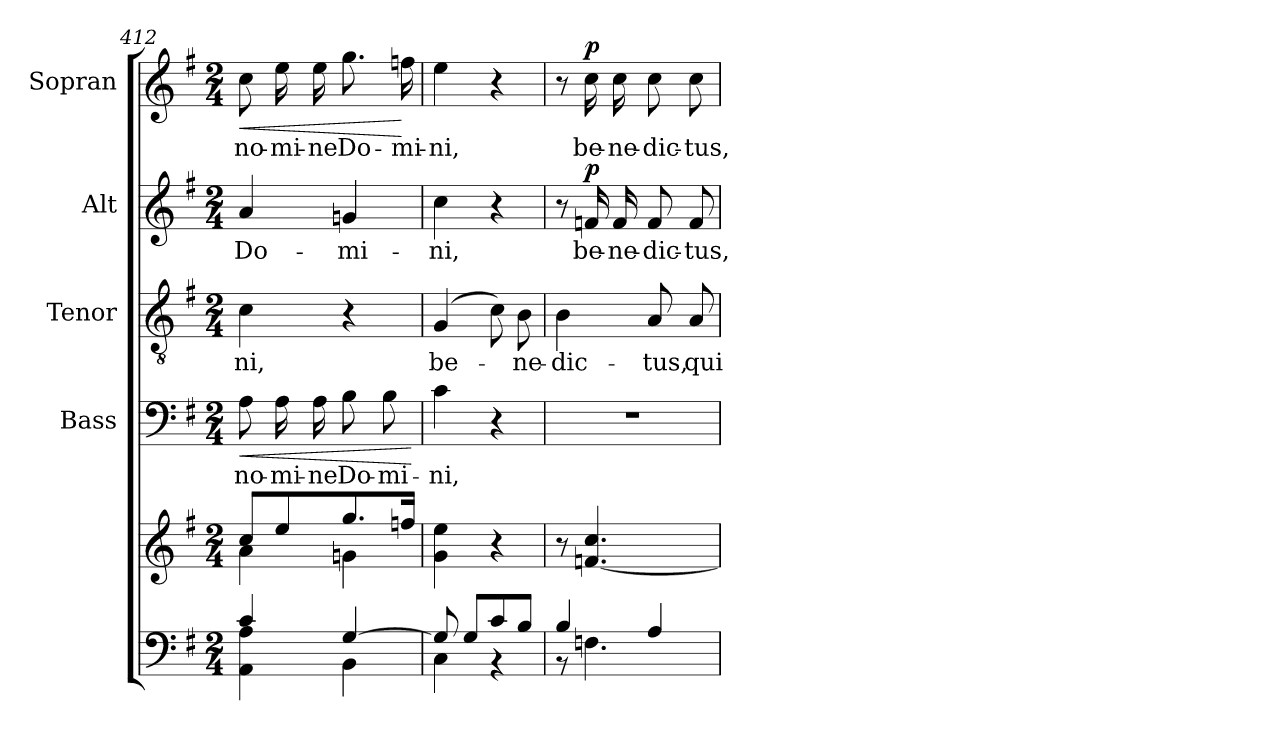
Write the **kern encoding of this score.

**kern	**kern	**kern	**text	**dynam	**kern	**text	**kern	**text	**dynam	**kern	**text	**dynam
*part5	*part5	*part4	*part4	*part4	*part3	*part3	*part2	*part2	*part2	*part1	*part1	*part1
*staff6	*staff5	*staff4	*staff4	*staff4	*staff3	*staff3	*staff2	*staff2	*staff2	*staff1	*staff1	*staff1
*	*	*I"Bass	*	*	*I"Tenor	*	*I"Alt	*	*	*I"Sopran	*	*
*	*	*I'B.	*	*	*I'T.	*	*I'A.	*	*	*I'S.	*	*
*clefF4	*clefG2	*clefF4	*	*	*clefGv2	*	*clefG2	*	*	*clefG2	*	*
*k[f#]	*k[f#]	*k[f#]	*	*	*k[f#]	*	*k[f#]	*	*	*k[f#]	*	*
*G:	*G:	*G:	*	*	*G:	*	*G:	*	*	*G:	*	*
*M2/4	*M2/4	*M2/4	*	*	*M2/4	*	*M2/4	*	*	*M2/4	*	*
=412	=412	=412	=412	=412	=412	=412	=412	=412	=412	=412	=412	=412
*^	*^	*	*	*	*	*	*	*	*	*	*	*
!	!	!	!	!	!LO:LY:b	!LO:HP:b	!	!LO:LY:b	!	!LO:LY:b	!	!	!LO:LY:b	!LO:HP:b
4c/	4AA\ 4A\	8cc/L	4a\	8A\	no-	<	4c\	-ni,	4a/	Do-	.	8cc\	no-	<
!	!	!	!	!	!LO:LY:b	!	!	!	!	!	!	!	!LO:LY:b	!
.	.	8ee/	.	16A\	-mi-	.	.	.	.	.	.	16ee\	-mi-	.
!	!	!	!	!	!LO:LY:b	!	!	!	!	!	!	!	!LO:LY:b	!
.	.	.	.	16A\	-ne	.	.	.	.	.	.	16ee\	-ne	.
!	!	!	!	!	!LO:LY:b	!	!	!	!	!LO:LY:b	!	!	!LO:LY:b	!
[>4G/	4BB\	8.gg/	4gn\	8B\	Do-	.	4r	.	4gn/	-mi-	.	8.gg\	Do-	.
!	!	!	!	!	!LO:LY:b	!	!	!	!	!	!	!	!	!
.	.	.	.	8B\	-mi-	.	.	.	.	.	.	.	.	.
!	!	!	!	!	!	!	!	!	!	!	!	!	!LO:LY:b	!
.	.	16ffn/Jk	.	.	.	.	.	.	.	.	.	16ffn\	-mi-	[
*v	*v	*	*	*	*	*	*	*	*	*	*	*	*	*
*	*v	*v	*	*	*	*	*	*	*	*	*	*	*
.	.	.	.	[	.	.	.	.	.	.	.	.
=413	=413	=413	=413	=413	=413	=413	=413	=413	=413	=413	=413	=413
*^	*	*	*	*	*	*	*	*	*	*	*	*
!	!	!	!	!LO:LY:b	!	!	!LO:LY:b	!	!LO:LY:b	!	!	!LO:LY:b	!
8G/]	4C\	4g\ 4ee\	4c\	-ni,	.	(4G/	be-	4cc\	-ni,	.	4ee\	-ni,	.
8G/L	.	.	.	.	.	.	.	.	.	.	.	.	.
8c/	4r	4r	4r	.	.	8c\)	.	4r	.	.	4r	.	.
!	!	!	!	!	!	!	!LO:LY:b	!	!	!	!	!	!
8B/J	.	.	.	.	.	8B\	-ne-	.	.	.	.	.	.
=414	=414	=414	=414	=414	=414	=414	=414	=414	=414	=414	=414	=414	=414
!	!	!	!	!	!	!	!LO:LY:b	!	!	!	!	!	!
4B/	8r	8r	2r	.	.	4B\	-dic-	8r	.	.	8r	.	.
!	!	!	!	!	!	!	!	!	!LO:LY:b	!LO:DY:a	!	!LO:LY:b	!LO:DY:a
.	4.Fn\	[4.fn/ 4.cc/	.	.	.	.	.	16fn/	be-	p	16cc\	be-	p
!	!	!	!	!	!	!	!	!	!LO:LY:b	!	!	!LO:LY:b	!
.	.	.	.	.	.	.	.	16f/	-ne-	.	16cc\	-ne-	.
!	!	!	!	!	!	!	!LO:LY:b	!	!LO:LY:b	!	!	!LO:LY:b	!
4A/	.	.	.	.	.	8A/	-tus,	8f/	-dic-	.	8cc\	-dic-	.
!	!	!	!	!	!	!	!LO:LY:b	!	!LO:LY:b	!	!	!LO:LY:b	!
.	.	.	.	.	.	8A/	qui	8f/	-tus,	.	8cc\	-tus,	.
*v	*v	*	*	*	*	*	*	*	*	*	*	*	*
=	=	=	=	=	=	=	=	=	=	=	=	=
*-	*-	*-	*-	*-	*-	*-	*-	*-	*-	*-	*-	*-
